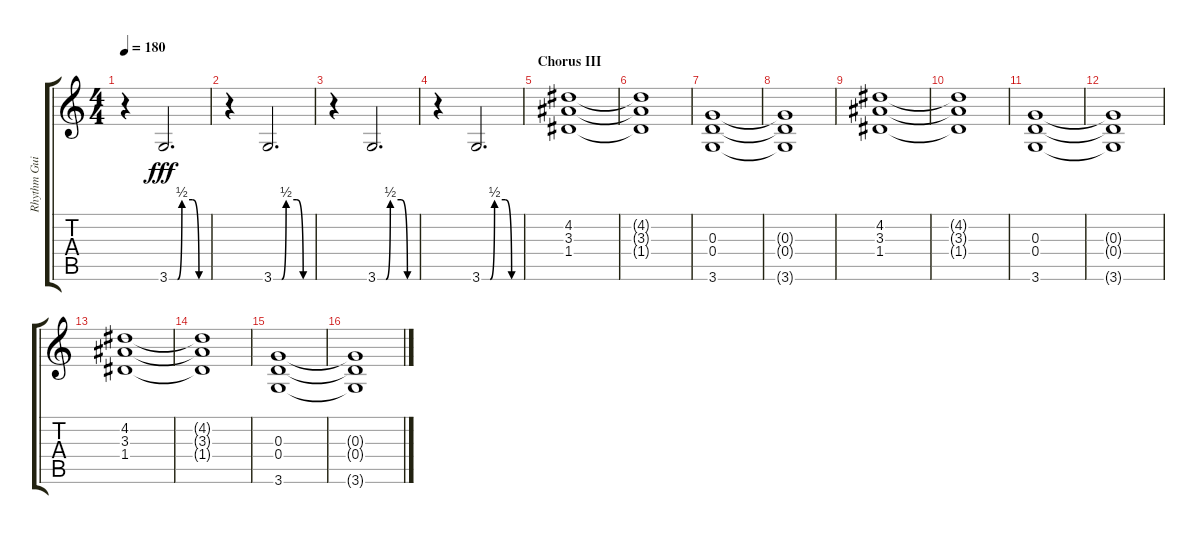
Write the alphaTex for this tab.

\track ("Rhythm Guitar" "Rhythm Gui") {instrument overdrivenguitar}
\staff {score tabs}
\tuning (E4 B3 G3 D3 A2 E2) {hide}
\ts (4 4)
\tempo 180
\clef g2
\ks c
r.4{dy fff} 3.6{be (custom 0 0 13 0 20 2 37 2 47 0 60 0)}.2{d} |
r.4 3.6{be (custom 0 0 13 0 20 2 37 2 47 0 60 0)}.2{d} |
r.4 3.6{be (custom 0 0 13 0 20 2 37 2 47 0 60 0)}.2{d} |
r.4 3.6{be (custom 0 0 13 0 20 2 37 2 47 0 60 0)}.2{d} |
\section ("" "Chorus III")
(4.2 3.3 1.4).1 |
(4.2{t} 3.3{t} 1.4{t}).1 |
(0.3 0.4 3.6).1 |
(0.3{t} 0.4{t} 3.6{t}).1 |
(4.2 3.3 1.4).1 |
(4.2{t} 3.3{t} 1.4{t}).1 |
(0.3 0.4 3.6).1 |
(0.3{t} 0.4{t} 3.6{t}).1 |
(4.2 3.3 1.4).1 |
(4.2{t} 3.3{t} 1.4{t}).1 |
(0.3 0.4 3.6).1 |
(0.3{t} 0.4{t} 3.6{t}).1
